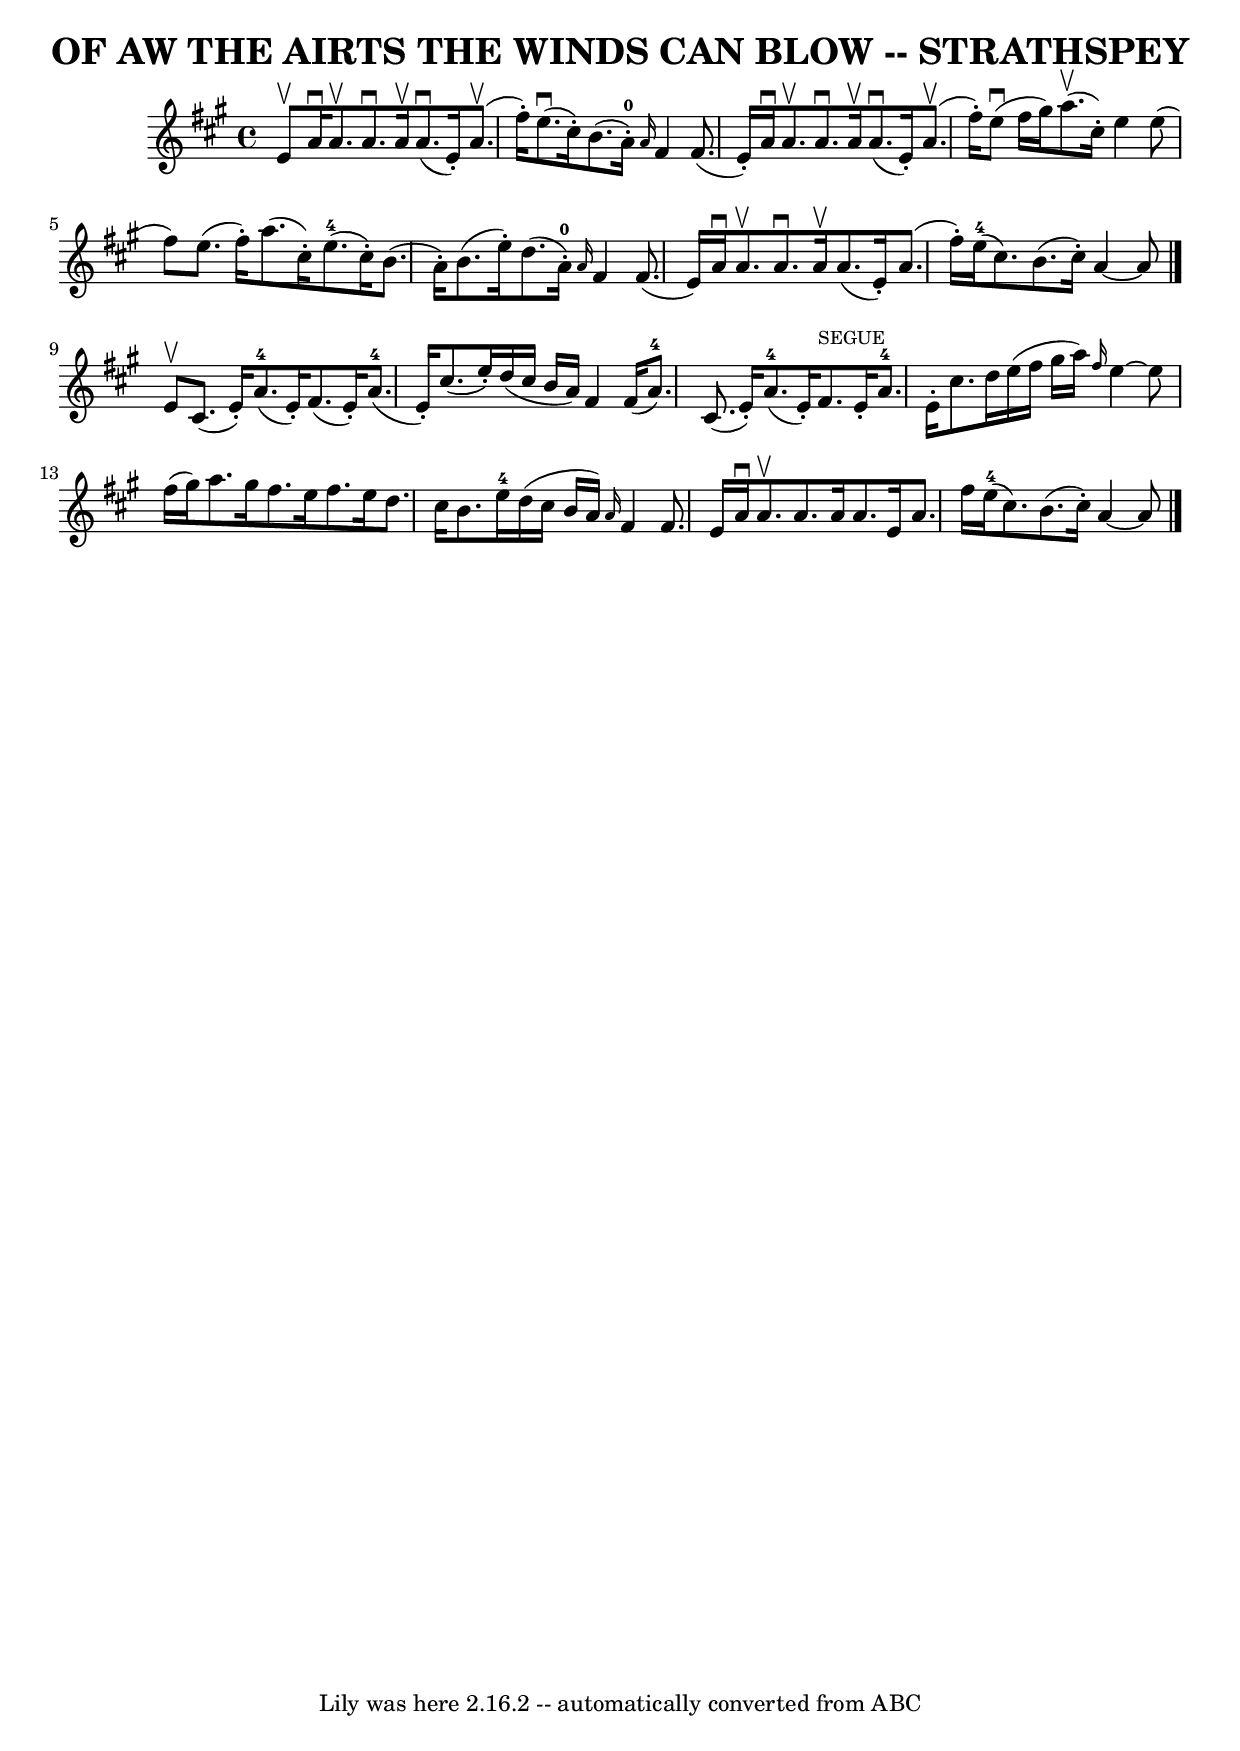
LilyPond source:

\version "2.16.2"
\include "Mammoth.ily"
\header {
  %% book = "Ryan's Mammoth Collection of Fiddle Tunes"
  composer = ""
  crossRefNumber = "1"
  footnotes = "\\\\\"4\" fingering on {A
}F4 grace notes omitted because several ABC programs complain."
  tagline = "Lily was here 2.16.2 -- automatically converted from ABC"
  title = "OF AW THE AIRTS THE WINDS CAN BLOW -- STRATHSPEY"

}
voicedefault =  {


  \override Staff.TimeSignature #'style = #'C
  \time 4/4 
  \key a \major
  e'8^\upbow   |
  a'16^\downbow a'8.^\upbow a'8.^\downbow a'16^\upbow a'8. (^\downbow e'16 -.)     
  a'8. (^\upbow fis''16 -.)   |
  e''8. (^\downbow cis''16 -.)   
  b'8. (a'16-0-.) \grace { a'16  
			 } fis'4 fis'8. (e'16 -.)  
  |
  a'16^\downbow a'8.^\upbow a'8.^\downbow a'16^\upbow     
  a'8. (^\downbow e'16 -.) a'8. (^\upbow fis''16 -.)   |
  
  e''8 (^\downbow fis''16 gis''16) a''8. (^\upbow cis''16 -.)   
  e''4 e''8 (fis''8)   |
  e''8. (fis''16 -.) a''8. (
  cis''16 -.) e''8.-4(cis''16 -.) b'8. (a'16 -.)   |
  
  b'8. (e''16 -.) d''8. (a'16-0-.) \grace { a'16  
					  } fis'4    
  fis'8. (e'16)   |
  a'16^\downbow a'8.^\upbow a'8.^\downbow a'16^\upbow a'8. (e'16 -.) a'8. (fis''16 -.)   
  |
  e''16-4(cis''8.) b'8. (cis''16 -.) a'4   ~    
  a'8    \bar "|." e'8^\upbow   |
  cis'8. (e'16 -.) a'8. 
  -4(e'16 -.) fis'8. (e'16 -.) a'8.-4(e'16 -.)   
  |
  cis''8. (e''16 -.) d''16 (cis''16 b'16 a'16)   
  fis'4 fis'16 (a'8.-4)   |
  cis'8. (e'16 -.) a'8. 
  -4(e'16 -.) fis'8.^\segue e'16 -. a'8.-4 e'16 -.   
  |
  cis''8. d''16 e''16 (fis''16 gis''16 a''16) 
  \grace { fis''16  
	 } e''4   ~ e''8 fis''16 (gis''16)   |
  
  a''8. gis''16 fis''8. e''16 fis''8. e''16 d''8.    
  cis''16    |
  b'8. e''16-4 d''16 (cis''16 b'16 a'16  
  -) \grace { a'16  
	    } fis'4 fis'8. e'16    |
  a'16^\downbow 
  a'8.^\upbow a'8. a'16 a'8. e'16 a'8. fis''16    |
  
  e''16-4(cis''8.) b'8. (cis''16 -.) a'4   ~ a'8    
  \bar "|."   

}

\score{
  <<

    \context Staff="default"
    {
      \voicedefault 
      
    }

  >>
  \layout {
    
  }
  \midi {
  }

}
